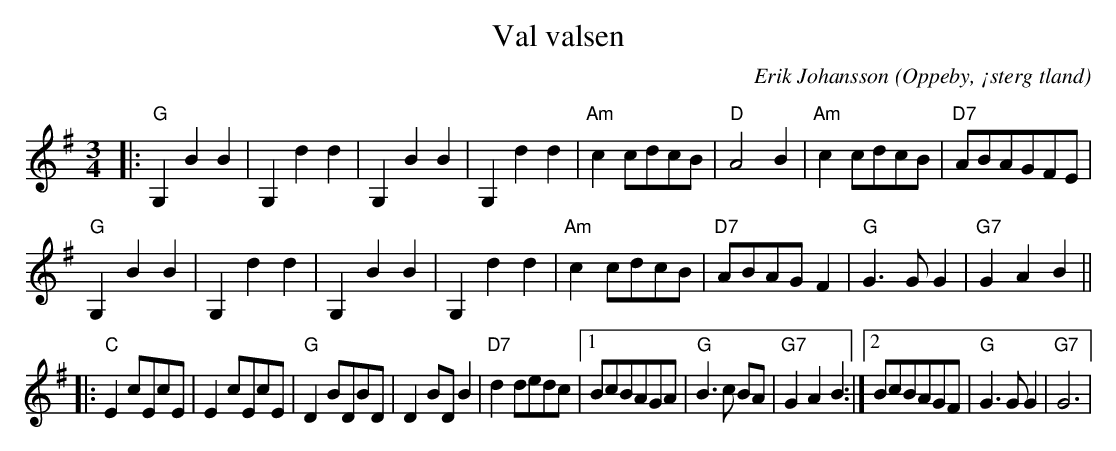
X:1
T:Val valsen
C:Erik Johansson
O:Oppeby, ¡sterg tland
Q:140
M:3/4
L:1/8
K:G
|:"G"G,2B2B2|G,2d2d2 |G,2B2B2|G,2d2d2 |"Am" c2 cdcB| "D" A4 B2 | "Am" c2 cdcB |"D7" ABAGFE |
"G"G,2B2B2|G,2d2d2 |G,2B2B2|G,2d2d2 |"Am" c2 cdcB| "D7" ABAGF2 | "G" G3 G G2 |"G7" G2A2B2 ||
|:"C"E2 cEcE |E2 cEcE|"G" D2 BDBD |D2 BD B2 |"D7"d2 dedc|1 BcBAGA|"G"B3 c BA|"G7" G2A2B2:|2 BcBAGF|"G" G3 G G2| "G7" G6 |
